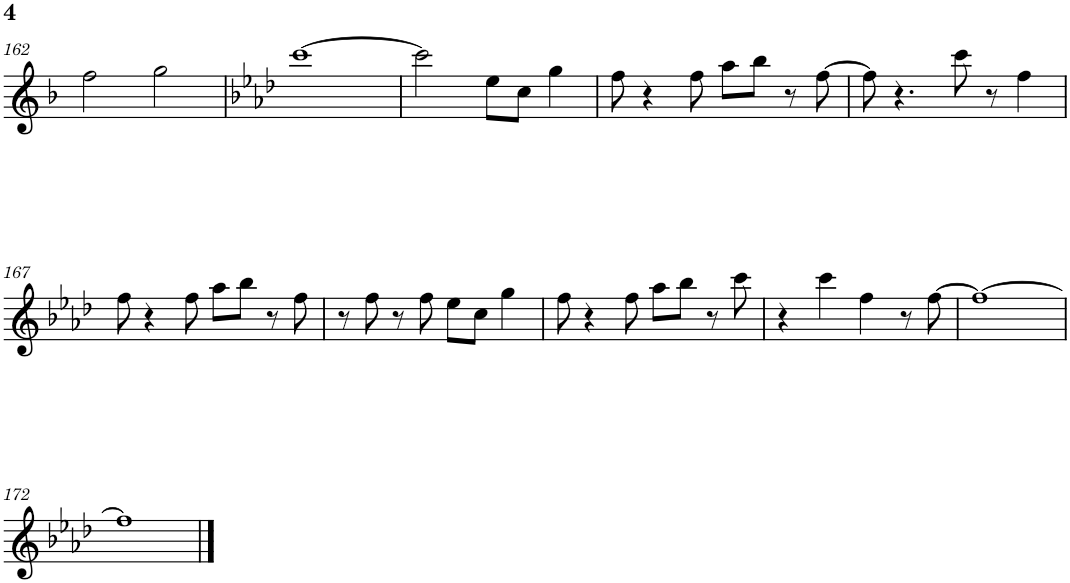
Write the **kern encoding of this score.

**kern
*part1
*staff1
*I"Piano
*I'Pno.
*clefG2
*k[b-]
*M4/4
=161
4bb-\
4aa\
4gg\
4ff\
!!LO:PB:g=z
=162
2ff\
2gg\
=163
*k[b-e-a-d-]
[1ccc
=164
2ccc\]
8ee-\L
8cc\J
4gg\
=165
8ff\
4r
8ff\
8aa-\L
8bb-\J
8r
[8ff\
=166
8ff\]
4.r
8ccc\
8r
4ff\
!!LO:LB:g=z
=167
8ff\
4r
8ff\
8aa-\L
8bb-\J
8r
8ff\
=168
8r
8ff\
8r
8ff\
8ee-\L
8cc\J
4gg\
=169
8ff\
4r
8ff\
8aa-\L
8bb-\J
8r
8ccc\
=170
4r
4ccc\
4ff\
8r
[8ff\
=171
1ff_
=
*-
